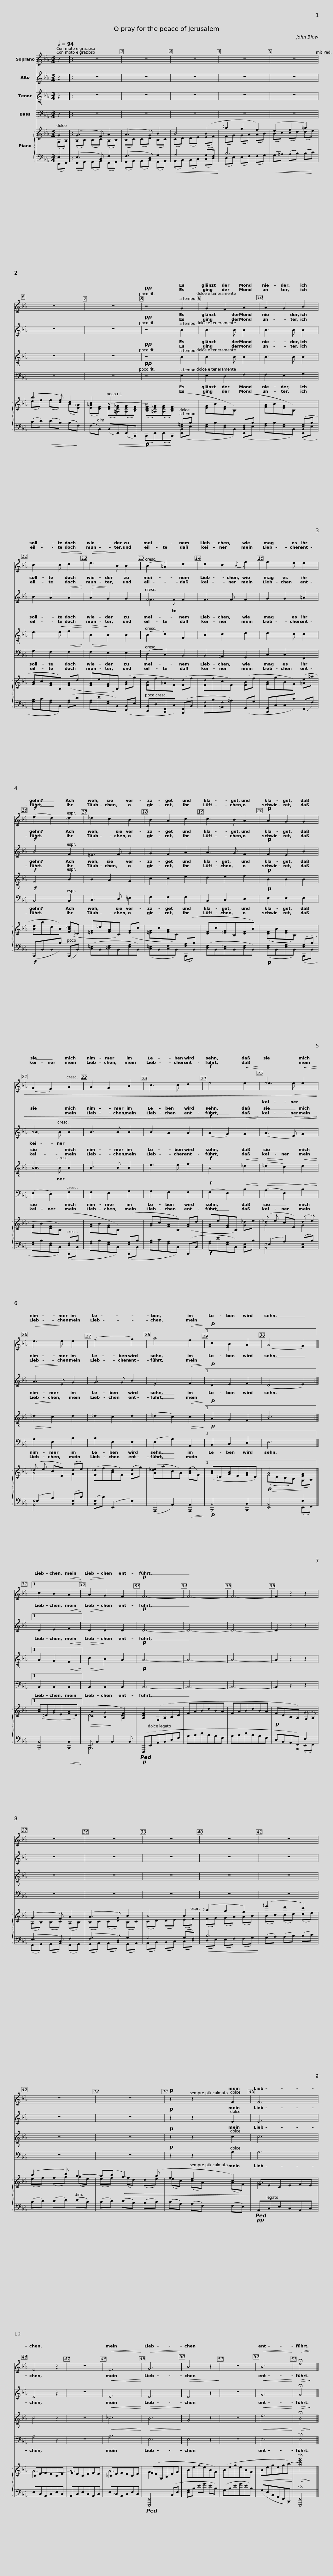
X:1
%%score ( 1 2 ) ( 3 4 ) ( 5 6 ) 7 { ( 8 9 12 ) | ( 10 11 13 ) }
L:1/8
Q:1/4=94
M:3/4
I:linebreak $
K:Eb
V:1 treble
V:2 treble
V:3 treble
V:4 treble
V:5 treble-8
V:6 treble-8
V:7 bass
V:8 treble
V:9 treble
V:12 treble
V:10 bass
V:11 bass
V:13 bass
V:1
 z2 |: z6 | z6 | z6 | z6 |$ %5
 z6 | z6 | z6 |!pp! z4 G2 | G2 F2 A2 |$ %10
 A2 G2 B2 | c3!<(! c d2!<)! |!>(! e3!>)! B B2 | (B2 =A2) d2 | d2 c2{B} f2 |$ %15
 f3 e e2 |!f! (e2 d2) _d2 | _d2 c2 B2 | B2 A2 c2 | c3 B A2 |$ %20
!p! A2 G2 G2 | (G2 F2) A2 | A2 G2 B2 | c3 c d2 |!f! e4!<(! e2!<)! |$ %25
 e4!<(! e2!<)! |!>(! e3!>)! e e2 | (f4 g2) | a4!>(! f2!>)! |1!p! c2 B2 A2 |$ %30
 (A4 G2) :|1$ c2 B2!<(! A2!<)! ||!>(! A2!>)! G2 F2 |!p! F6- | F6- | %35
 F6- |$ F2 z2 z2 |$ z6 | z6 | z6 | %40
 z6 | z6 |$ z6 |$ z6 |!p! z2 z2 F2 | %45
 F6 | F4 z2 | z6 |$!<(! F6!<)! |!>(! G6!>)! | %50
 B4 z2 | z6 |!<(! B6!<)! |!>(! !fermata!e4!>)! x2 |] %54
V:2
 x2 |: x6 | x6 | x6 | x6 |$ %5
 x6 | x6 | x6 | x6 | x6 |$ %10
 x6 | x6 | x6 | x6 | x6 |$ %15
 x6 | x6 | x6 | x6 | x6 |$ %20
 x6 | x6 | x6 | x6 | x6 |$ %25
 e3!>)!!>(! e x2 | x6 | x6 | x6 |1 x6 |$ %30
 x6 :|1$ x6 || x6 | x6 | x6 | %35
 x6 |$ x6 |$ x6 | x6 | x6 | %40
 x6 | x6 |$ x6 |$ x6 | x6 | %45
 x6 | x6 | x6 |$ x6 | x6 | %50
 x6 | x6 | x6 | x6 |] %54
V:3
 z2 |: z6 | z6 | z6 | z6 |$ %5
 z6 | z6 | z6 |!pp! z4 B2 | B3 B B2 |$ %10
 B3 B B2 | B2 A2!<(! A2!<)! |!>(! A2!>)! G2 G2 | F4 F2 | F3 F F2 |$ %15
 G2 G2 =A2 |!f! B4 F2 | =E3 F G2 | G2 F2 A2 | A3 G F2 |$ %20
!p! F2 E2 B2 | B4 B2 | B3 B B2 | B2 A2 A2 |!f! (A2 G2)!<(! G2!<)! |$ %25
 (A3!>)!!>(! E)!<(! G2!<)! |!>(! A3!>)! E G2 | G3 G B2 | E4!>(! F2!>)! |1!p! D2 E2 F2 |$ %30
 (D4 E2) :|1$ D2 E2!<(! F2!<)! ||!>(! D2!>)! D2 D2 |!p! D6- | D6- | %35
 D6- |$ D2 z2 z2 |$ z6 | z6 | z6 | %40
 z6 | z6 |$ z6 |$ z6 |!p! z2 z2 E2 | %45
 E6 | E4 z2 | z6 |$!<(! E6!<)! | E6 | %50
!>(! E4 z2!>)! | z6 |!<(! G6!<)! |!>(! !fermata!G4!>)! x2 |] %54
V:4
 x2 |: x6 | x6 | x6 | x6 |$ %5
 x6 | x6 | x6 | x6 | x6 |$ %10
 x6 | x6 | x6 | F3 F x2 | x6 |$ %15
 x6 | x6 | x6 | x6 | x6 |$ %20
 x6 | B3 B x2 | x6 | x6 | x6 |$ %25
 x6 | x6 | x6 | x6 |1 x6 |$ %30
 x6 :|1$ x6 || x6 | x6 | x6 | %35
 x6 |$ x6 |$ x6 | x6 | x6 | %40
 x6 | x6 |$ x6 |$ x6 | x6 | %45
 x6 | x6 | x6 |$ x6 | x6 | %50
 x6 | x6 | x6 | x6 |] %54
V:5
 z2 |: z6 | z6 | z6 | z6 |$ %5
 z6 | z6 | z6 |!pp! z4 B2 | B3 B B2 |$ %10
 B3 B B2 | e3!<(! e f2!<)! |!>(! B2!>)! B2 B2 | (B2 c2) F2 | B2 c2 d2 |$ %15
 d3 c c2 |!f! F4 B2 | B2 A2 G2 | c2 c2 e2 | d2 e2 f2 |$ %20
!p! B2 B2 B2 | B4 B2 | B3 B B2 | e3 e f2 |!f! B4!<(! _d2!<)! |$ %25
!>(! (_d2!>)! c2)!<(! d2!<)! |!>(! _d2!>)! c2 d2 | _d2 c2 d2 | (_d2 c2)!>(! c2!>)! |1!p! A2 G2 F2 |$ %30
 B6 :|1$ A2 G2!<(! F2!<)! ||!>(! c2!>)! B2 A2 |!p! A6- | A6- | %35
 A6- |$ A2 z2 z2 |$ z6 | z6 | z6 | %40
 z6 | z6 |$ z6 |$ z6 |!p! z2 z2 c2 | %45
 c6 | c4 z2 | z6 |$!<(! _c6!<)! |!>(! B6!>)! | %50
 G4 z2 | z6 |!<(! e6!<)! |!>(! !fermata!B4!>)! x2 |] %54
V:6
 x2 |: x6 | x6 | x6 | x6 |$ %5
 x6 | x6 | x6 | x6 | x6 |$ %10
 x6 | x6 | x6 | x6 | x6 |$ %15
 x6 | x6 | x6 | x6 | x6 |$ %20
 x6 | B3 B x2 | x6 | x6 | x6 |$ %25
 x6 | x6 | x6 | x6 |1 x6 |$ %30
 x6 :|1$ x6 || x6 | x6 | x6 | %35
 x6 |$ x6 |$ x6 | x6 | x6 | %40
 x6 | x6 |$ x6 |$ x6 | x6 | %45
 x6 | x6 | x6 |$ x6 | x6 | %50
 x6 | x6 | x6 | x6 |] %54
V:7
 z2 |: z6 | z6 | z6 | z6 |$ %5
 z6 | z6 | z6 |!pp! z4 E,2 | E,2 D,2 F,2 |$ %10
 F,2 E,2 G,2 | G,2 F,2!<(! F,2!<)! |!>(! F,2!>)! E,2 E,2 | (D,2 C,2) B,,2 | B,,2 =A,,2 G,,2 |$ %15
 C,2 C,2 F,,2 |!f! B,,4 B,,2 | C,3 D, =E,2 | F,2 F,2 F,2 | B,,2 C,2 D,2 |$ %20
!p! E,2 E,2 E,2 | (E,2 D,2) F,2 | F,2 E,2 G,2 | G,2 F,2 F,2 |!f! (F,2 E,2)!<(! B,2!<)! |$ %25
!>(! (A,2 E,2)!>)!!<(! B,2!<)! |!>(! A,2!>)! E,2 B,2 | B,2 E,2 E,2 | (E,2 A,2)!>(! A,,2!>)! |1!p! B,,2 C,2 D,2 |$ %30
 E,6 :|1$ B,,2 B,,2!<(! B,,2!<)! ||!>(! B,,2!>)! B,,2 B,,2 |!p! B,,6- | B,,6- | %35
 B,,6- |$ B,,2 z2 z2 |$ z6 | z6 | z6 | %40
 z6 | z6 |$ z6 |$ z6 |!p! z2 z2 A,2 | %45
 A,6 | A,4 z2 | z6 |$!<(! A,6!<)! |!>(! E,6!>)! | %50
 E,4 z2 | z6 |!<(! E,6!<)! |!>(! !fermata!E,4!>)! x2 |] %54
V:8
 G2 |: (G3 F) A2 | (A3 G) B2 | B4 (B2 | !arpeggio!a2 g2 f2) |$ %5
 (e2 f2 =a2) | (b3 f) d2 | c2 B4- | B4[I:staff +1] ([E,=G,]B, |[I:staff -1] [EG]B[DF]B,)[I:staff +1] ([D,F,]B, |$ %10
[I:staff -1] [FA]B[EG]B,)[I:staff +1] ([E,G,]B, |[I:staff -1] [GB]c[FA]B,) ([FA]d | [FA]e[EG]B,) ([GB]g | [FB]f=AF) ([Fd]f | [Fd]fcF) ([FB]f |$ %15
 [GB]gBG) ([=Ae]=a | [Be]bdB) ([FB_d]_D | [=EG]_d[FA]C) ([EG]c | [=EG]c[FA]C)[I:staff +1] ([F,A,]B, |[I:staff -1] [DF]c[_EG]B,[DF]B) |$ %20
 ([DF]B[EG]B,)[I:staff +1] ([E,G,]B, |[I:staff -1] [EG]B[DF]B,)[I:staff +1] ([D,F,]B, |[I:staff -1] [FA]B[EG]B,)[I:staff +1] ([E,G,]B, |[I:staff -1] [GB]c[FA]B,) ([FA]d | [FA]e[EG]B,) [G_d]e |$ %25
 (_d e cE) (d e) | (_d e cE) (de) | ([F_d]f[Bd]F) ([Gd]g) | ([A_de]acA) ([Acf]F) |1 ([Ac]=D[GB]E[FA]D) |$ %30
 [FA]4 [EG]2 :|1$ ([Ac]=D[GB]E[FA]D) || ([CA]2 [B,G]2 [A,F]2) | [A,DF]2 (F,A,B,D | FABdBA | %35
 FABdBA |$ FDB,A,) (G, A,) |$ (G3 F) A2 | (A3 G) B2 | B4 B2 | %40
 (!arpeggio!a2 g2 f2) | (!arpeggio!e'2 d'2 c'2) |$ (b3 c') a2- |$ a(b!>(! g3) (a | f2 e2 c2)!>)! | %45
 FECEFE | CEFECE | FECEFE |$ _CEFECE | (FEG,B,EG | %50
 BegeBG) | (BegeBG |!<(! Begegb-)!<)! |!>(! !fermata![gbe'g']4!>)! x2 |] %54
V:9
 (G,A,) |: (A,B,) (B,C) (A,B,) | (B,C) (CD) (B,C) | (CD) (DE) (EF) | (FG) (GA) (AB) |$ %5
 (Bc) (cd) (de) | (ef) (fd) (B[E=A]) | ([E=A][DF]) ([DF][=A,E_G])([A,EG][B,DF]) | ([B,DF][=A,E_G])([A,EG][B,DF]) x2 | x6 |$ %10
 x6 | x6 | x6 | x6 | x6 |$ %15
 x6 | x6 | x6 | x6 | x6 |$ %20
 x6 | x6 | x6 | x6 | x6 |$ %25
 x6 | x6 | x6 | x6 |1 x6 |$ %30
 x6 :|1$ x6 || D4 D2 | x6 | x6 | %35
 x6 |$ x6 |$ (A,B,) (B,C) (A,B,) | (B,C) (CD) (B,C) | (CD) (DE) (EF) | %40
 (FG) (GA) (AB) | (Bc) (cd) (de) |$ (ef) (fg) (ge) |$ (ef) (fd) (de) | (ec) (cA) (AF) | %45
 A6 | A6- | A6 |$ A6 | G2 x4 | %50
 x6 | x6 | x6 | x6 |] %54
V:10
 E,2 |: (E,3 C,) F,2 | (F,3 D,) G,2 |!<(! G,4 (G,F,)!<)! | B,6 |$ %5
!<(! (G,=A,) (A,B,) (B,!<)!C) | (CD)!>(! (DB,) (B,!>)!F,) | (F,B,,) (B,,!>(!E,,)(E,,B,,,) |!p! (B,,,E,,)(E,,!>)!B,,,) ([E,,B,,]E, | [E,G,]B,[D,F,]B,,) ([E,,B,,]E, |$ %10
 [F,A,]B,[E,G,]B,,) ([E,,B,,]E, | [G,B,]C[F,A,]B,,) ([F,A,]D | [F,A,]E[E,G,]B,,) ([E,,B,,]E, | [D,,B,,]D,[C,,F,,]C,) ([B,,,F,,]B,, | [B,,F,]B,[=A,,F,]=A,) (G,,G, |$ %15
 [C,,G,,]C,C,C) (F,,F,) |!f! (B,,,B,,B,,B,) (B,,,B,,) | ([C,=E,]B,,[=D,F,]B,,[E,G,]B,,) | ([C,=E,]B,,[C,F,]B,,) (B,,,B,,) | ([D,F,]B,,[C,_E,]B,,[D,F,]B,,) |$ %20
!p! ([D,F,]B,,[E,G,]B,,) (B,,,B,, | [E,G,]B,[D,F,]B,,) (B,,,B,, | [F,A,]B,[E,G,]B,,) (B,,,B,, | [G,B,]C[F,A,]B,,) (B,,,B,, |!f! [F,A,]E[E,G,]B,,) [B,,E,]B, |$ %25
 (E,2 A,2) ([B,,E,]B,) | (E,2 A,2) ([B,,E,]B,) | ([B,,E,]B,) (E,,2 E,2) | (A,,,2 A,,2)!>(! [A,,,A,,]2!>)! |1!p! [B,,,B,,]4 [B,,,B,,]2 |$ %30
!p!!>(! [E,,B,,]4!>)! E,2 :|1$ [B,,,B,,]4!<(! [B,,,B,,]2!<)! ||!>(! B,,, B,,2!>)! B,,2 B,, |!p!!ped! (E,,,E,,A,,B,,D,F, | A,B,DB,A,F, | %35
 A,B,DB,A,F, |$!p! D,B,,A,,!ped-up!F,,) E,2 |$ (E,3 C,) F,2 | (F,3 D,) G,2 | G,4 (G,F,) | %40
!<(! B,6!<)! | (G,A,) (A,B,) (B,C) |$ (CD) (DE) (EC) |$ (CD) (DB,) (B,C) | (CA,) (A,F,) (F,E,) | %45
!pp!!ped! A,,C,E,C,A,,C, | E,C,A,,C,E,C, | A,,C,E,C,A,,C, |$ E,_C,A,,C,E,C, |!ped! [E,,,E,,]4 (B,,E, | %50
 [E,G,]B, EG EB,) | (G,B,EGEB,) | (G,E,B,,G,,E,,B,,,) | !fermata![E,,,E,,]4 x2 |] %54
V:11
 (E,,F,,) |: (F,,G,,) (G,,A,,) (F,,G,,) | (G,,A,,) (A,,B,,) (G,,A,,) | (A,,B,,) (B,,C,) (C,D,) | (D,E,) (E,F,) (F,G,) |$ %5
 x6 | x6 | x6 | x6 | x6 |$ %10
 x6 | x6 | x6 | x6 | x6 |$ %15
 x6 | x6 | x6 | x6 | x6 |$ %20
 x6 | x6 | x6 | x6 | x6 |$ %25
 x6 | x6 | x6 | x6 |1 x6 |$ %30
 x6 :|1$ x6 || B,,,6 | x6 | x6 | %35
 x6 |$ x6 |$ (F,,G,,) (G,,A,,) (F,,G,,) | (G,,A,,) (A,,B,,) (G,,A,,) | (A,,B,,) (B,,C,) (C,D,) | %40
 (D,E,) (E,F,) (F,G,) | x6 |$ x6 |$ x6 | x6 | %45
 x6 | x6 | x6 |$ x6 | x6 | %50
 x6 | x6 | x6 | x6 |] %54
V:12
 x2 |: x6 | x6 | x6 | x6 |$ %5
 x6 | x6 | x6 | x6 | x6 |$ %10
 x6 | x6 | x6 | x6 | x6 |$ %15
 x6 | x6 | x6 | x6 | x6 |$ %20
 x6 | x6 | x6 | x6 | x6 |$ %25
 A4 G2 | A4 G2 | x6 | x6 |1 x6 |$ %30
 (FDCB,) (G,A,) :|1$ x6 || x6 | x6 | x6 | %35
 x6 |$ x4 G2 |$ x6 | x6 | x6 | %40
 x6 | x6 |$ x6 |$ x6 | x6 | %45
 x6 | x6 | x6 |$ x6 | x6 | %50
 x6 | x6 | x6 | x6 |] %54
V:13
 x2 |: x6 | x6 | x6 | x6 |$ %5
 x6 | x6 | x6 | x6 | x6 |$ %10
 x6 | x6 | x6 | x6 | x6 |$ %15
 x6 | x6 | x6 | x6 | x6 |$ %20
 x6 | x6 | x6 | x6 | x6 |$ %25
 [A,,E,]4 x2 | [A,,E,]4 x2 | x6 | x6 |1 x6 |$ %30
 x4 (E,,F,,) :|1$ x6 || x6 | x6 | x6 | %35
 x6 |$ x4 (E,,F,,) |$ x6 | x6 | x6 | %40
 x6 | x6 |$ x6 |$ x6 | x6 | %45
 x6 | x6 | x6 |$ x6 | x6 | %50
 x6 | x6 | x6 | x6 |] %54
